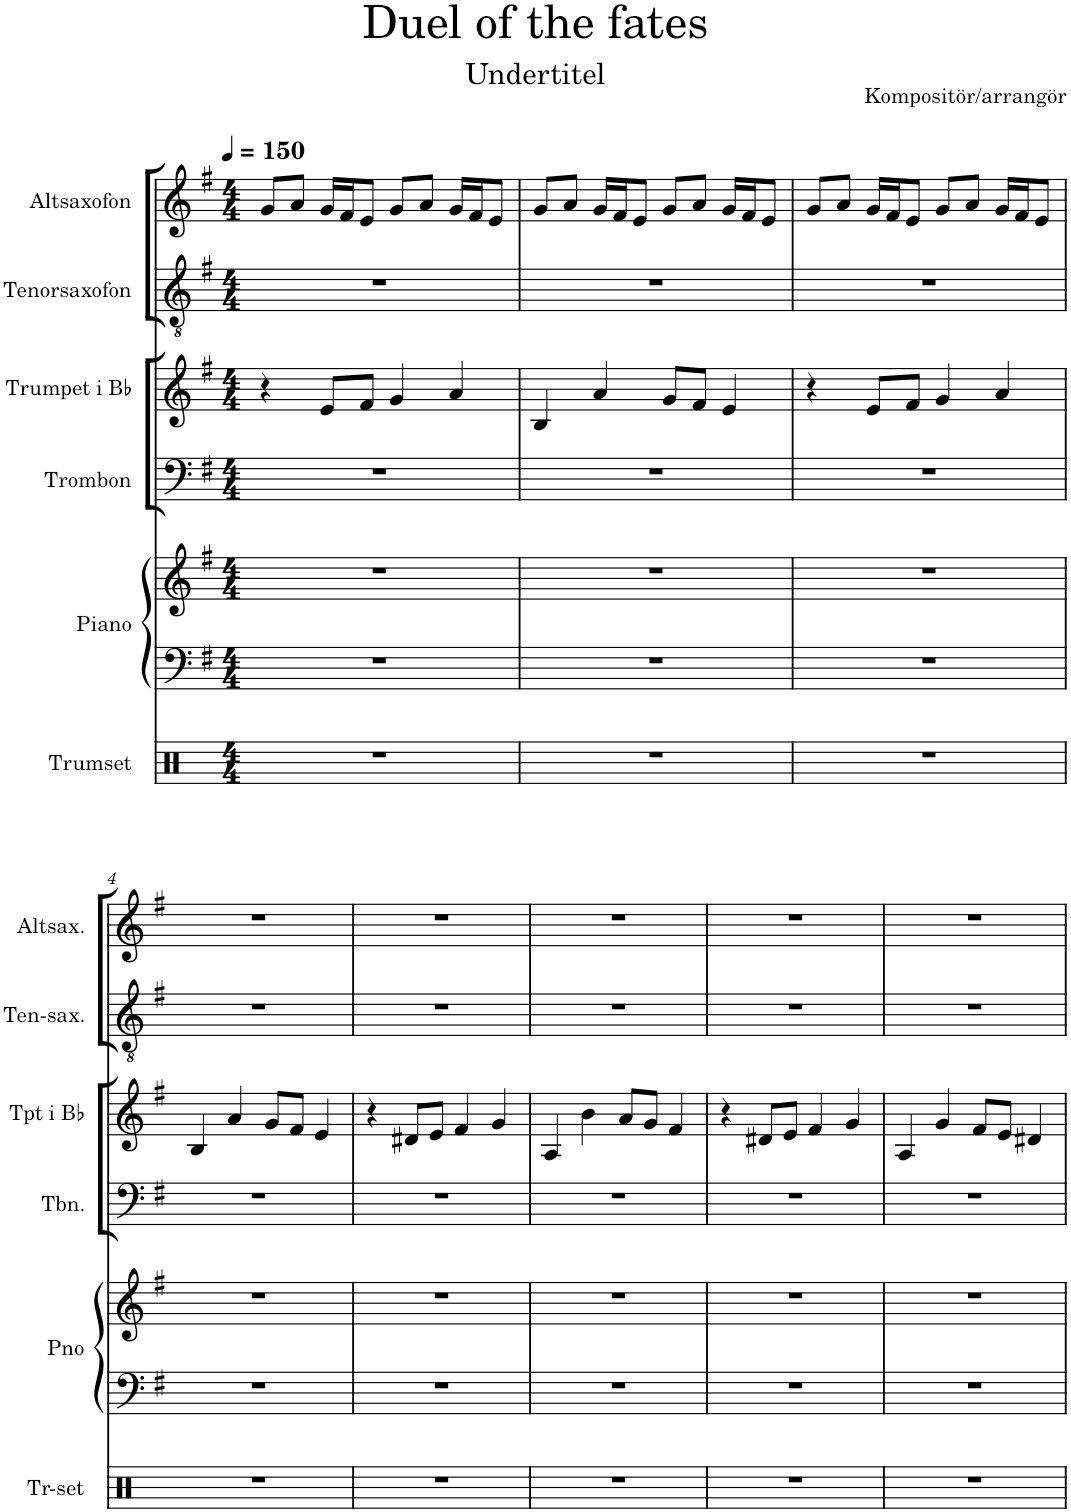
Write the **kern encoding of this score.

**kern	**kern	**kern	**kern	**kern	**kern	**kern
*part6	*part5	*part5	*part4	*part3	*part2	*part1
*staff7	*staff6	*staff5	*staff4	*staff3	*staff2	*staff1
*I"Trumset	*I"Piano	*	*I"Trombon	*I"Trumpet i Bb	*I"Tenorsaxofon	*I"Altsaxofon
*I'Tr-set	*I'Pno	*	*I'Tbn.	*I'Tpt i Bb	*I'Ten-sax.	*I'Altsax.
*clefX	*clefF4	*clefG2	*clefF4	*clefG2	*clefGv2	*clefG2
*	*	*	*	*Trd1c2	*Trd8c14	*Trd5c9
*k[]	*k[f#]	*k[f#]	*k[f#]	*k[f#]	*k[f#]	*k[f#]
*M4/4	*M4/4	*M4/4	*M4/4	*M4/4	*M4/4	*M4/4
*MM150	*MM150	*MM150	*MM150	*MM150	*MM150	*MM150
=1	=1	=1	=1	=1	=1	=1
1r	1r	1r	1r	4r	1r	8g/L
.	.	.	.	.	.	8a/J
.	.	.	.	8e/L	.	16g/LL
.	.	.	.	.	.	16f#/J
.	.	.	.	8f#/J	.	8e/J
.	.	.	.	4g/	.	8g/L
.	.	.	.	.	.	8a/J
.	.	.	.	4a/	.	16g/LL
.	.	.	.	.	.	16f#/J
.	.	.	.	.	.	8e/J
=2	=2	=2	=2	=2	=2	=2
1r	1r	1r	1r	4B/	1r	8g/L
.	.	.	.	.	.	8a/J
.	.	.	.	4a/	.	16g/LL
.	.	.	.	.	.	16f#/J
.	.	.	.	.	.	8e/J
.	.	.	.	8g/L	.	8g/L
.	.	.	.	8f#/J	.	8a/J
.	.	.	.	4e/	.	16g/LL
.	.	.	.	.	.	16f#/J
.	.	.	.	.	.	8e/J
=3	=3	=3	=3	=3	=3	=3
1r	1r	1r	1r	4r	1r	8g/L
.	.	.	.	.	.	8a/J
.	.	.	.	8e/L	.	16g/LL
.	.	.	.	.	.	16f#/J
.	.	.	.	8f#/J	.	8e/J
.	.	.	.	4g/	.	8g/L
.	.	.	.	.	.	8a/J
.	.	.	.	4a/	.	16g/LL
.	.	.	.	.	.	16f#/J
.	.	.	.	.	.	8e/J
!!LO:LB:g=z
=4	=4	=4	=4	=4	=4	=4
1r	1r	1r	1r	4B/	1r	1r
.	.	.	.	4a/	.	.
.	.	.	.	8g/L	.	.
.	.	.	.	8f#/J	.	.
.	.	.	.	4e/	.	.
=5	=5	=5	=5	=5	=5	=5
1r	1r	1r	1r	4r	1r	1r
.	.	.	.	8d#X/L	.	.
.	.	.	.	8e/J	.	.
.	.	.	.	4f#/	.	.
.	.	.	.	4g/	.	.
=6	=6	=6	=6	=6	=6	=6
1r	1r	1r	1r	4A/	1r	1r
.	.	.	.	4b\	.	.
.	.	.	.	8a/L	.	.
.	.	.	.	8g/J	.	.
.	.	.	.	4f#/	.	.
=7	=7	=7	=7	=7	=7	=7
1r	1r	1r	1r	4r	1r	1r
.	.	.	.	8d#X/L	.	.
.	.	.	.	8e/J	.	.
.	.	.	.	4f#/	.	.
.	.	.	.	4g/	.	.
=8	=8	=8	=8	=8	=8	=8
1r	1r	1r	1r	4A/	1r	1r
.	.	.	.	4g/	.	.
.	.	.	.	8f#/L	.	.
.	.	.	.	8e/J	.	.
.	.	.	.	4d#X/	.	.
=	=	=	=	=	=	=
*-	*-	*-	*-	*-	*-	*-
